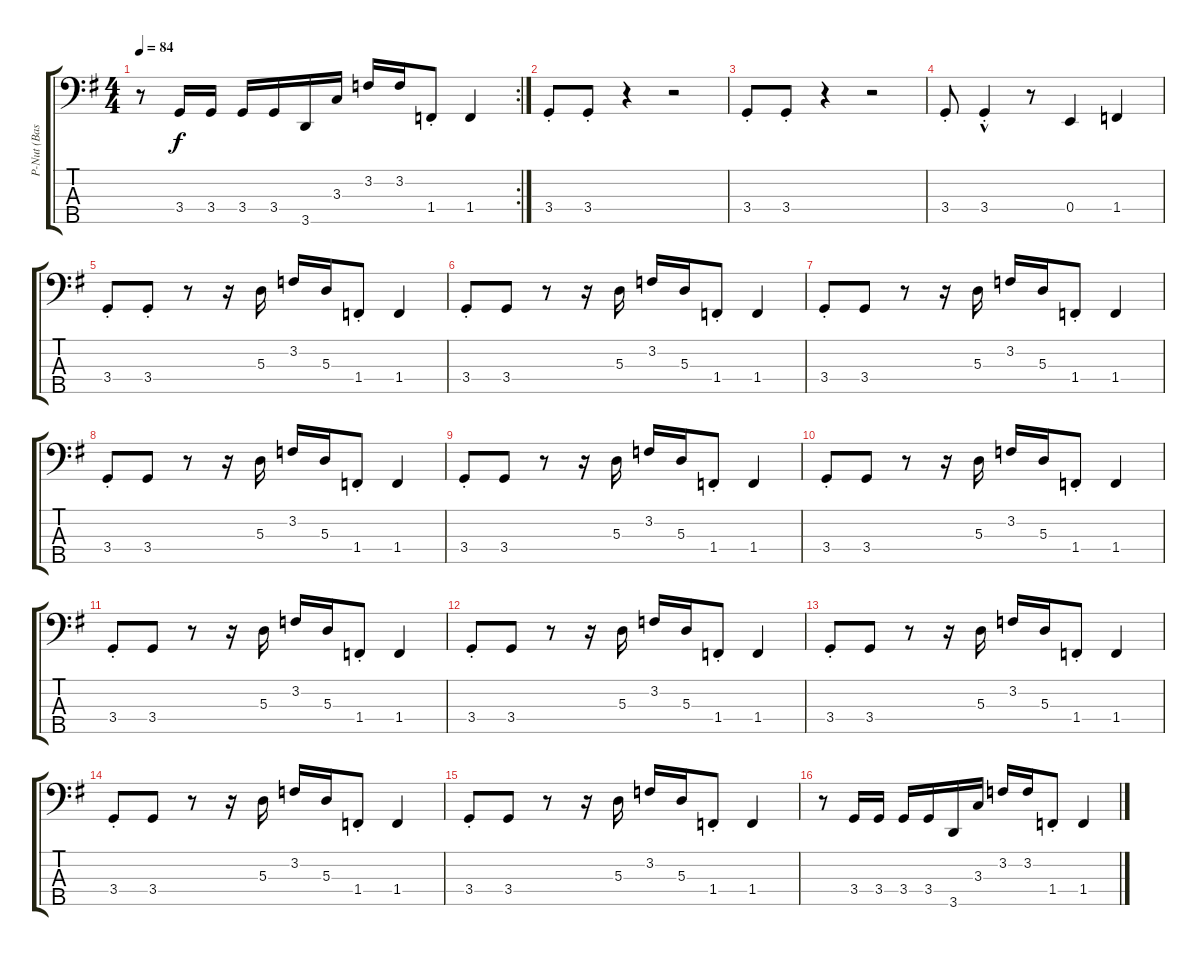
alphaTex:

\track ("P-Nut (Bass)" "P-Nut (Bas") {instrument electricbassfinger}
\staff {score tabs}
\tuning (G2 D2 A1 E1 B0) {hide}
\rc 2
\ts (4 4)
\tempo 84
\clef f4
\ks g
r.8{dy f} 3.4.16 3.4.16 3.4.16 3.4.16 3.5.16 3.3.16 3.2.16 3.2.16 1.4{st}.8 1.4.4 |
3.4{st}.8 3.4{st}.8 r.4 r.2 |
3.4{st}.8 3.4{st}.8 r.4 r.2 |
3.4{st}.8 3.4{hac st}.4 r.8 0.4.4 1.4.4 |
3.4{st}.8 3.4{st}.8 r.8 r.16 5.3.16 3.2.16 5.3.16 1.4{st}.8 1.4.4 |
3.4{st}.8 3.4.8 r.8 r.16 5.3.16 3.2.16 5.3.16 1.4{st}.8 1.4.4 |
3.4{st}.8 3.4.8 r.8 r.16 5.3.16 3.2.16 5.3.16 1.4{st}.8 1.4.4 |
3.4{st}.8 3.4.8 r.8 r.16 5.3.16 3.2.16 5.3.16 1.4{st}.8 1.4.4 |
3.4{st}.8 3.4.8 r.8 r.16 5.3.16 3.2.16 5.3.16 1.4{st}.8 1.4.4 |
3.4{st}.8 3.4.8 r.8 r.16 5.3.16 3.2.16 5.3.16 1.4{st}.8 1.4.4 |
3.4{st}.8 3.4.8 r.8 r.16 5.3.16 3.2.16 5.3.16 1.4{st}.8 1.4.4 |
3.4{st}.8 3.4.8 r.8 r.16 5.3.16 3.2.16 5.3.16 1.4{st}.8 1.4.4 |
3.4{st}.8 3.4.8 r.8 r.16 5.3.16 3.2.16 5.3.16 1.4{st}.8 1.4.4 |
3.4{st}.8 3.4.8 r.8 r.16 5.3.16 3.2.16 5.3.16 1.4{st}.8 1.4.4 |
3.4{st}.8 3.4.8 r.8 r.16 5.3.16 3.2.16 5.3.16 1.4{st}.8 1.4.4 |
r.8 3.4.16 3.4.16 3.4.16 3.4.16 3.5.16 3.3.16 3.2.16 3.2.16 1.4{st}.8 1.4.4
